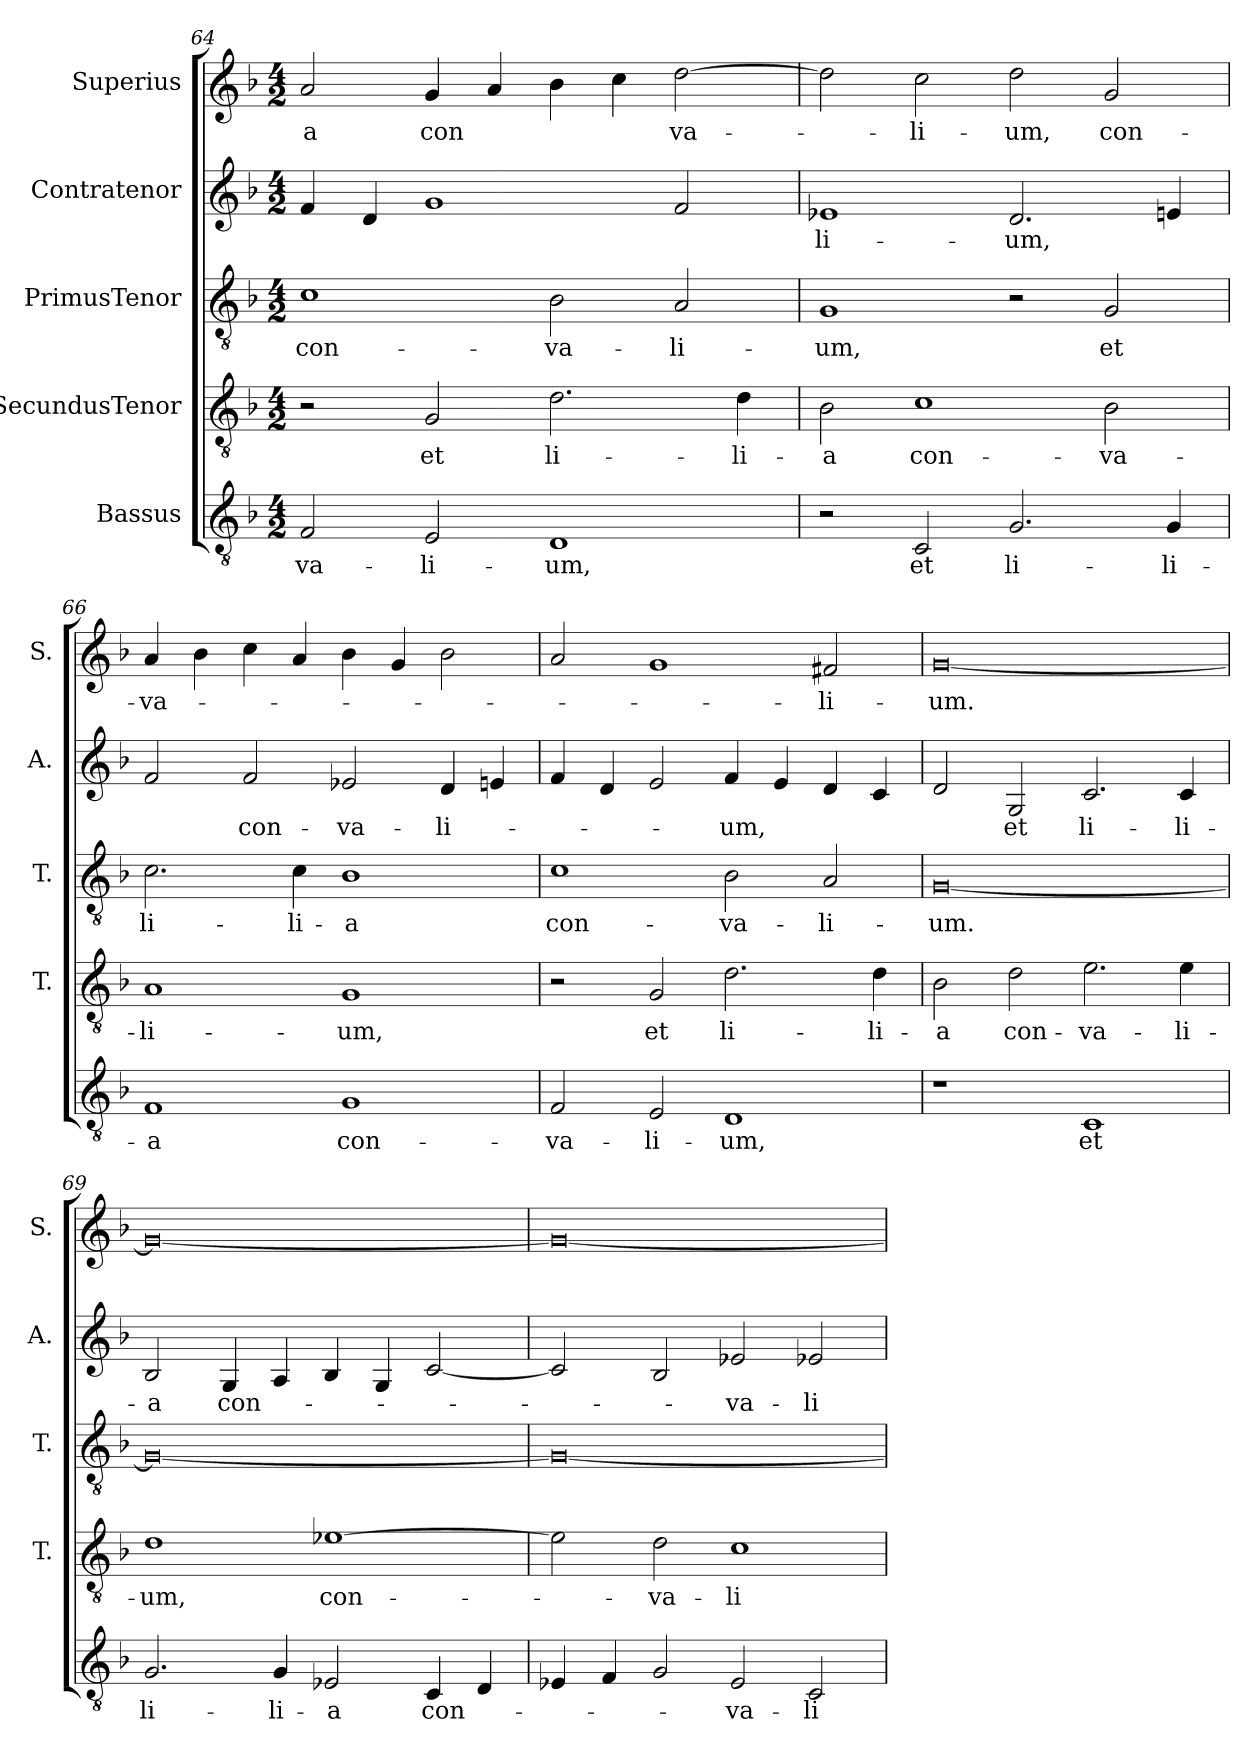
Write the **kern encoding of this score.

**kern	**text	**kern	**text	**kern	**text	**kern	**text	**kern	**text
*part5	*part5	*part4	*part4	*part3	*part3	*part2	*part2	*part1	*part1
*staff5	*staff5	*staff4	*staff4	*staff3	*staff3	*staff2	*staff2	*staff1	*staff1
*I"Bassus	*	*I"SecundusTenor	*	*I"PrimusTenor	*	*I"Contratenor	*	*I"Superius	*
*	*	*I'T.	*	*I'T.	*	*I'A.	*	*I'S.	*
*clefGv2	*	*clefGv2	*	*clefGv2	*	*clefG2	*	*clefG2	*
*ITrd7c12	*	*ITrd7c12	*	*ITrd7c12	*	*	*	*	*
*k[b-]	*	*k[b-]	*	*k[b-]	*	*k[b-]	*	*k[b-]	*
*F:	*	*F:	*	*F:	*	*F:	*	*F:	*
*M4/2	*	*M4/2	*	*M4/2	*	*M4/2	*	*M4/2	*
=64	=64	=64	=64	=64	=64	=64	=64	=64	=64
2FF/	-va-	2r	.	1C\	con-	4f/	.	2a/	-a
.	.	.	.	.	.	4d/	.	.	.
2EE/	-li-	2GG/	et	.	.	1g/	.	4g/	con
.	.	.	.	.	.	.	.	4a/	.
1DD/	-um,	2.D\	li-	2BB-\	-va-	.	.	4b-\	.
.	.	.	.	.	.	.	.	4cc\	.
.	.	.	.	2AA/	-li-	2f/	.	[2dd\	va-
.	.	4D\	-li-	.	.	.	.	.	.
=65	=65	=65	=65	=65	=65	=65	=65	=65	=65
2r	.	2BB-\	-a	1GG/	-um,	1e-X/	-li-	2dd\]	.
2CC/	et	1C\	con-	.	.	.	.	2cc\	-li-
2.GG/	li-	.	.	2r	.	2.d/	-um,	2dd\	-um,
.	.	2BB-\	-va-	2GG/	et	.	.	2g/	con-
4GG/	-li-	.	.	.	.	4e/	.	.	.
=66	=66	=66	=66	=66	=66	=66	=66	=66	=66
1FF/	-a	1AA/	-li-	2.C\	li-	2f/	.	4a/	-va-
.	.	.	.	.	.	.	.	4b-\	.
.	.	.	.	.	.	2f/	con-	4cc\	.
.	.	.	.	4C\	-li-	.	.	4a/	.
1GG/	con-	1GG/	-um,	1BB-\	-a	2e-/	-va-	4b-\	.
.	.	.	.	.	.	.	.	4g/	.
.	.	.	.	.	.	4d/	-li-	2b-\	.
.	.	.	.	.	.	4e/	.	.	.
=67	=67	=67	=67	=67	=67	=67	=67	=67	=67
2FF/	-va-	2r	.	1C\	con-	4f/	.	2a/	.
.	.	.	.	.	.	4d/	.	.	.
2EE/	-li-	2GG/	et	.	.	2e/	.	1g/	.
1DD/	-um,	2.D\	li-	2BB-\	-va-	4f/	-um,	.	.
.	.	.	.	.	.	4e/	.	.	.
.	.	.	.	2AA/	-li-	4d/	.	2f#X/	-li-
.	.	4D\	-li-	.	.	4c/	.	.	.
=68	=68	=68	=68	=68	=68	=68	=68	=68	=68
1r	.	2BB-\	-a	[0GG/	-um.	2d/	.	[0g/	-um.
.	.	2D\	con-	.	.	2G/	et	.	.
1CC/	et	2.E\	-va-	.	.	2.c/	li-	.	.
.	.	4E\	-li-	.	.	4c/	-li-	.	.
=69	=69	=69	=69	=69	=69	=69	=69	=69	=69
2.GG/	li-	1D\	-um,	0GG/_	.	2B-/	-a	0g/_	.
.	.	.	.	.	.	4G/	con-	.	.
4GG/	-li-	.	.	.	.	4A/	.	.	.
2EE-X/	-a	[1E-\	con-	.	.	4B-/	.	.	.
.	.	.	.	.	.	4G/	.	.	.
4CC/	con-	.	.	.	.	[2c/	.	.	.
4DD/	.	.	.	.	.	.	.	.	.
=70	=70	=70	=70	=70	=70	=70	=70	=70	=70
4EE-/	.	2E-\]	.	0GG/_	.	2c/]	.	0g/_	.
4FF/	.	.	.	.	.	.	.	.	.
2GG/	.	2D\	-va-	.	.	2B-/	.	.	.
2EE-/	-va-	1C\	-li-	.	.	2e-X/	-va-	.	.
2CC/	-li-	.	.	.	.	2e-X/	-li-	.	.
=	=	=	=	=	=	=	=	=	=
*-	*-	*-	*-	*-	*-	*-	*-	*-	*-
